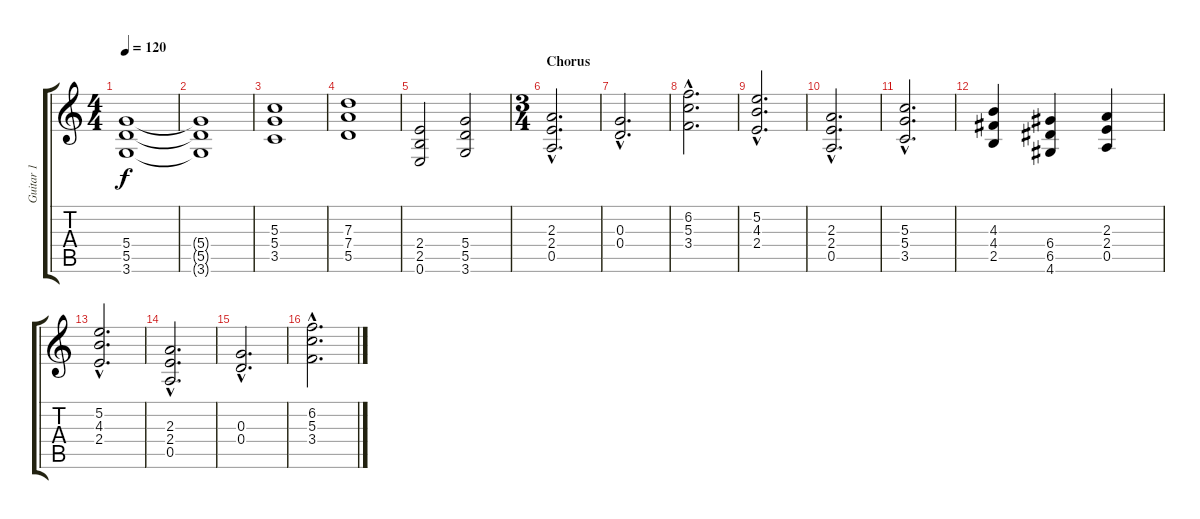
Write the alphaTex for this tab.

\track ("Guitar 1" "Guitar 1") {instrument distortionguitar}
\staff {score tabs}
\tuning (E4 B3 G3 D3 A2 E2) {hide}
\ts (4 4)
\tempo 120
\clef g2
\ks c
(5.4 5.5 3.6).1{dy f} |
(5.4{t} 5.5{t} 3.6{t}).1 |
(5.3 5.4 3.5).1 |
(7.3 7.4 5.5).1 |
(2.4 2.5 0.6).2 (5.4 5.5 3.6).2 |
\ts (3 4)
\section ("" "Chorus")
(2.3{hac} 2.4{hac} 0.5{hac}).2{d} |
(0.3{hac} 0.4{hac}).2{d} |
(6.2{hac} 5.3{hac} 3.4{hac}).2{d} |
(5.2{hac} 4.3{hac} 2.4{hac}).2{d} |
(2.3{hac} 2.4{hac} 0.5{hac}).2{d} |
(5.3{hac} 5.4{hac} 3.5{hac}).2{d} |
(4.3 4.4 2.5).4 (6.4 6.5 4.6).4 (2.3 2.4 0.5).4 |
(5.2{hac} 4.3{hac} 2.4{hac}).2{d} |
(2.3{hac} 2.4{hac} 0.5{hac}).2{d} |
(0.3{hac} 0.4{hac}).2{d} |
(6.2{hac} 5.3{hac} 3.4{hac}).2{d}
